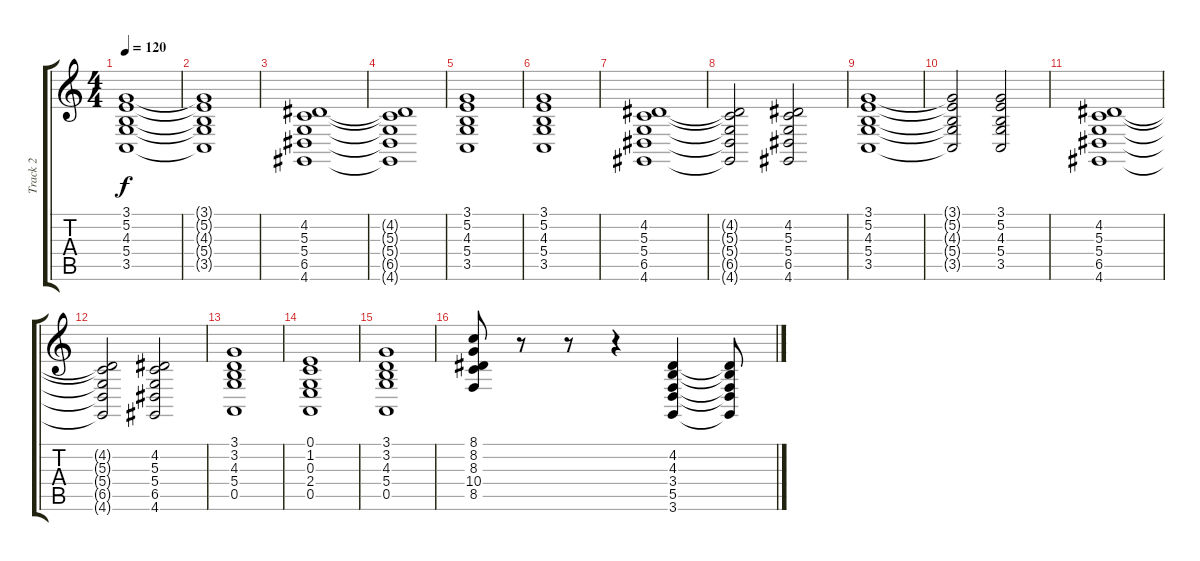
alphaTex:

\track ("Track 2" "Track 2") {instrument brightacousticpiano}
\staff {score tabs}
\tuning (E4 B3 G3 D3 A2 E2) {hide}
\ts (4 4)
\tempo 120
\clef g2
\ks c
(3.1 5.2 4.3 5.4 3.5).1{dy f} |
(3.1{t} 5.2{t} 4.3{t} 5.4{t} 3.5{t}).1 |
(4.2 5.3 5.4 6.5 4.6).1 |
(4.2{t} 5.3{t} 5.4{t} 6.5{t} 4.6{t}).1 |
(3.1 5.2 4.3 5.4 3.5).1 |
(3.1 5.2 4.3 5.4 3.5).1 |
(4.2 5.3 5.4 6.5 4.6).1 |
(4.2{t} 5.3{t} 5.4{t} 6.5{t} 4.6{t}).2 (4.2 5.3 5.4 6.5 4.6).2 |
(3.1 5.2 4.3 5.4 3.5).1 |
(3.1{t} 5.2{t} 4.3{t} 5.4{t} 3.5{t}).2 (3.1 5.2 4.3 5.4 3.5).2 |
(4.2 5.3 5.4 6.5 4.6).1 |
(4.2{t} 5.3{t} 5.4{t} 6.5{t} 4.6{t}).2 (4.2 5.3 5.4 6.5 4.6).2 |
(3.1 3.2 4.3 5.4 0.5).1 |
(0.1 1.2 0.3 2.4 0.5).1 |
(3.1 3.2 4.3 5.4 0.5).1 |
(8.1 8.2 8.3 10.4 8.5).8 r.8 r.8 r.4 (4.2 4.3 3.4 5.5 3.6).4 (4.2{t} 4.3{t} 3.4{t} 5.5{t} 3.6{t}).8
